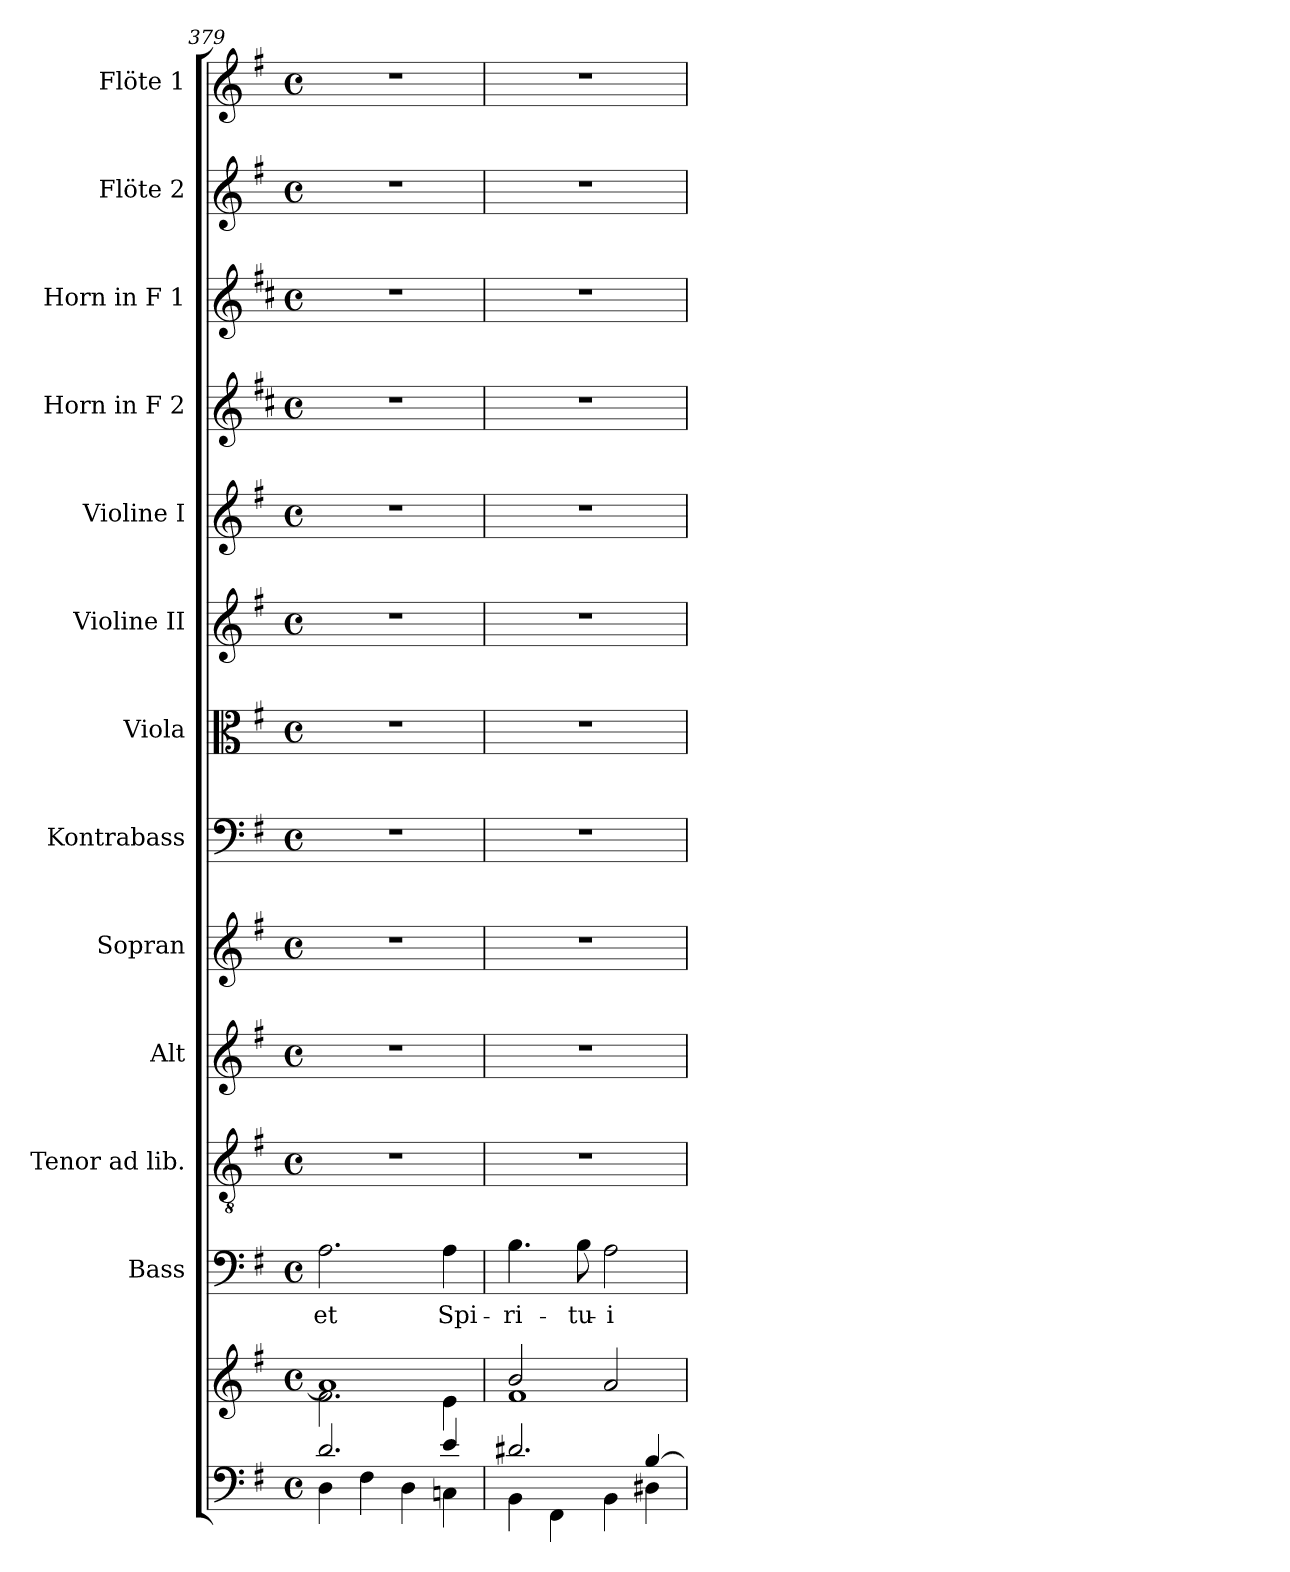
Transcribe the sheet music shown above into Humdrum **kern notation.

**kern	**kern	**kern	**text	**kern	**kern	**kern	**kern	**kern	**kern	**kern	**kern	**kern	**kern	**kern
*part13	*part13	*part12	*part12	*part11	*part10	*part9	*part8	*part7	*part6	*part5	*part4	*part3	*part2	*part1
*staff14	*staff13	*staff12	*staff12	*staff11	*staff10	*staff9	*staff8	*staff7	*staff6	*staff5	*staff4	*staff3	*staff2	*staff1
*	*	*I"Bass	*	*I"Tenor ad lib.	*I"Alt	*I"Sopran	*I"Kontrabass	*I"Viola	*I"Violine II	*I"Violine I	*I"Horn in F 2	*I"Horn in F 1	*I"Flöte 2	*I"Flöte 1
*	*	*I'B.	*	*I'T.	*I'A.	*I'S.	*I'Kb.	*I'Vla.	*I'Vl. II	*I'Vl. I	*	*	*I'Fl. 2	*I'Fl. 1
*clefF4	*clefG2	*clefF4	*	*clefGv2	*clefG2	*clefG2	*clefF4	*clefC3	*clefG2	*clefG2	*clefG2	*clefG2	*clefG2	*clefG2
*	*	*	*	*	*	*	*ITrd7c12	*	*	*	*ITrd4c7	*ITrd4c7	*	*
*k[f#]	*k[f#]	*k[f#]	*	*k[f#]	*k[f#]	*k[f#]	*k[f#]	*k[f#]	*k[f#]	*k[f#]	*k[f#]	*k[f#]	*k[f#]	*k[f#]
*G:	*G:	*G:	*	*G:	*G:	*G:	*G:	*G:	*G:	*G:	*G:	*G:	*G:	*G:
*M4/4	*M4/4	*M4/4	*	*M4/4	*M4/4	*M4/4	*M4/4	*M4/4	*M4/4	*M4/4	*M4/4	*M4/4	*M4/4	*M4/4
*met(c)	*met(c)	*met(c)	*	*met(c)	*met(c)	*met(c)	*met(c)	*met(c)	*met(c)	*met(c)	*met(c)	*met(c)	*met(c)	*met(c)
=379	=379	=379	=379	=379	=379	=379	=379	=379	=379	=379	=379	=379	=379	=379
*^	*^	*	*	*	*	*	*	*	*	*	*	*	*	*
!	!	!	!	!	!LO:LY:b	!	!	!	!	!	!	!	!	!	!	!
2.d/	4D\	1a]	2.f#\	2.A\	et	1r	1r	1r	1r	1r	1r	1r	1r	1r	1r	1r
.	4F#\	.	.	.	.	.	.	.	.	.	.	.	.	.	.	.
.	4D\	.	.	.	.	.	.	.	.	.	.	.	.	.	.	.
!	!	!	!	!	!LO:LY:b	!	!	!	!	!	!	!	!	!	!	!
4e/	4Cn\	.	4e\	4A\	Spi-	.	.	.	.	.	.	.	.	.	.	.
=380	=380	=380	=380	=380	=380	=380	=380	=380	=380	=380	=380	=380	=380	=380	=380	=380
!	!	!	!	!	!LO:LY:b	!	!	!	!	!	!	!	!	!	!	!
2.d#X/	4BB\	2b/	1f#	4.B\	-ri-	1r	1r	1r	1r	1r	1r	1r	1r	1r	1r	1r
.	4FF#\	.	.	.	.	.	.	.	.	.	.	.	.	.	.	.
!	!	!	!	!	!LO:LY:b	!	!	!	!	!	!	!	!	!	!	!
.	.	.	.	8B\	-tu-	.	.	.	.	.	.	.	.	.	.	.
!	!	!	!	!	!LO:LY:b	!	!	!	!	!	!	!	!	!	!	!
.	4BB\	2a/	.	2A\	-i	.	.	.	.	.	.	.	.	.	.	.
[>4B/	4D#X\	.	.	.	.	.	.	.	.	.	.	.	.	.	.	.
*v	*v	*	*	*	*	*	*	*	*	*	*	*	*	*	*	*
*	*v	*v	*	*	*	*	*	*	*	*	*	*	*	*	*
=	=	=	=	=	=	=	=	=	=	=	=	=	=	=
*-	*-	*-	*-	*-	*-	*-	*-	*-	*-	*-	*-	*-	*-	*-
